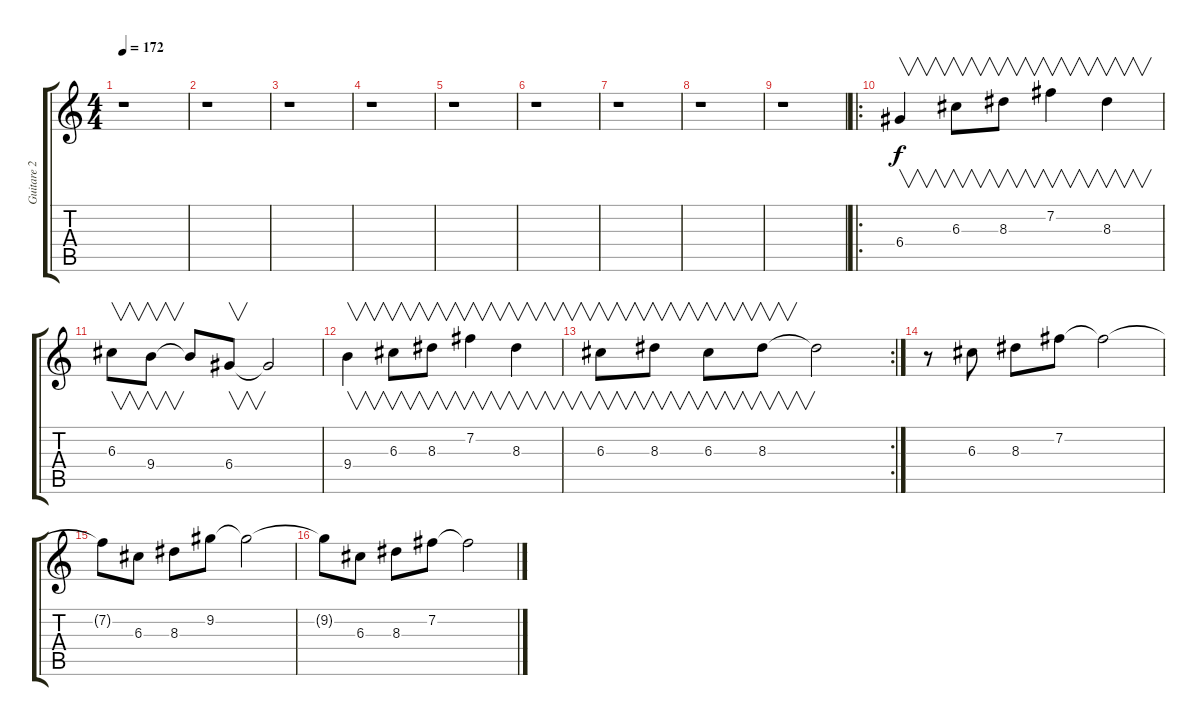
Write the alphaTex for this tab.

\track ("Guitare 2" "Guitare 2") {instrument electricguitarclean}
\staff {score tabs}
\tuning (E4 B3 G3 D3 A2 E2) {hide}
\ts (4 4)
\tempo 172
\clef g2
\ks c
r.1{dy f} |
r.1 |
r.1 |
r.1 |
r.1 |
r.1 |
r.1 |
r.1 |
r.1 |
\ro
6.4.4{v} 6.3.8{v} 8.3.8{v} 7.2.4{v} 8.3.4{v} |
6.3.8{v} 9.4.8{v} 9.4{t}.8 6.4.8{v} 6.4{t}.2 |
9.4.4{v} 6.3.8{v} 8.3.8{v} 7.2.4{v} 8.3.4{v} |
\rc 2
6.3.8{v} 8.3.8{v} 6.3.8{v} 8.3.8{v} 8.3{t}.2 |
r.8 6.3.8 8.3.8 7.2.8 7.2{t}.2 |
7.2{t}.8 6.3.8 8.3.8 9.2.8 9.2{t}.2 |
9.2{t}.8 6.3.8 8.3.8 7.2.8 7.2{t}.2
